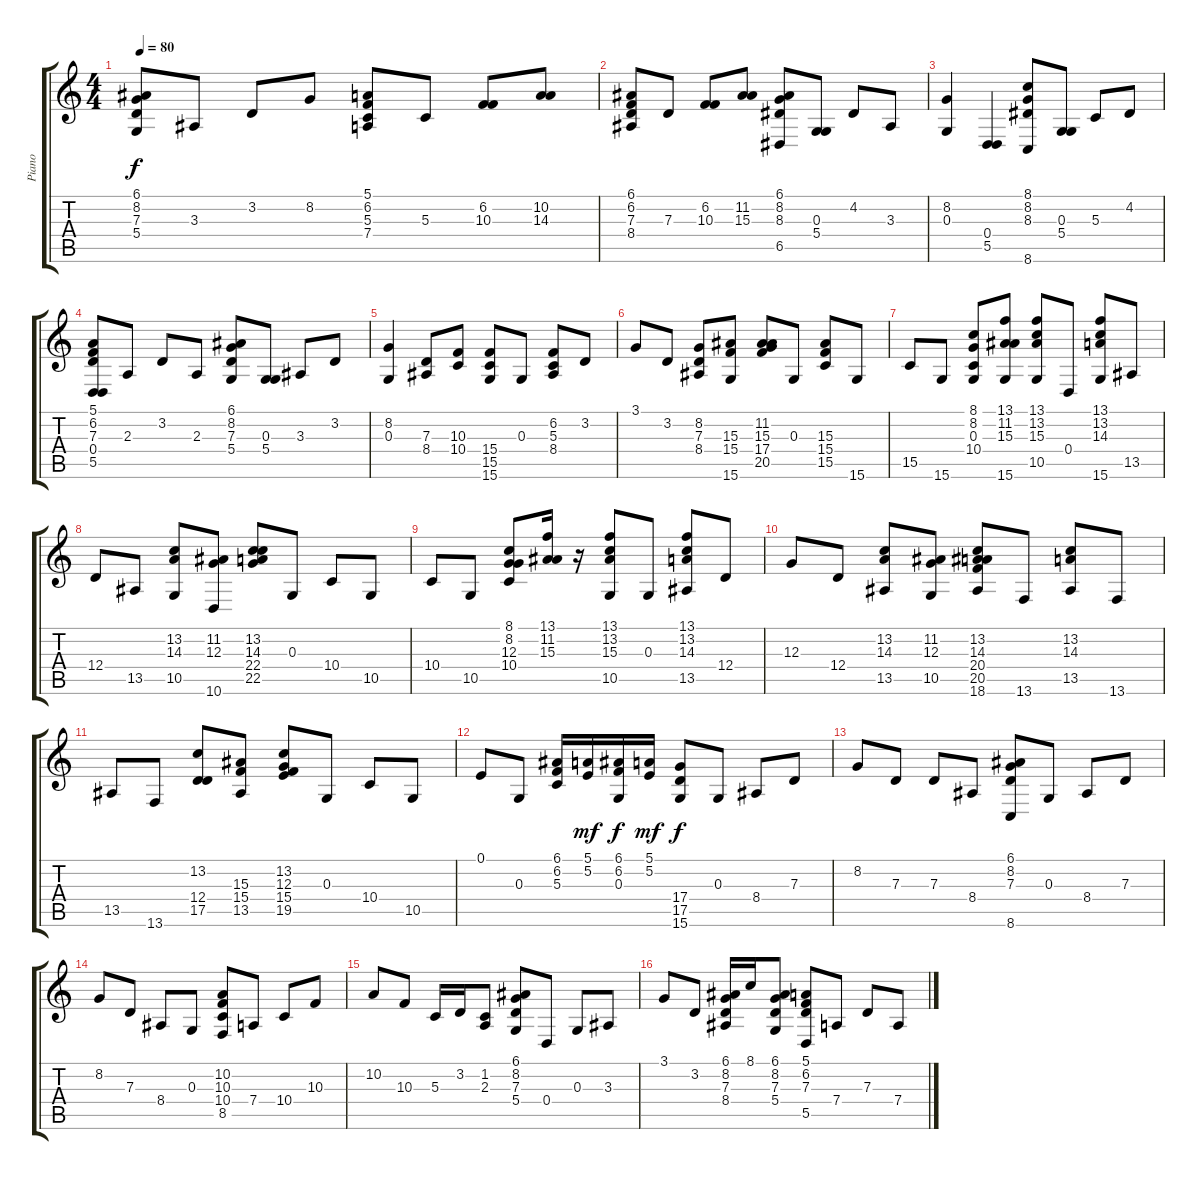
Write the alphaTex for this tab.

\track ("Piano" "Piano") {instrument brightacousticpiano}
\staff {score tabs}
\tuning (E4 B3 G3 D3 A2 E2) {hide}
\ts (4 4)
\tempo 80
\clef g2
\ks c
(6.1 8.2 7.3 5.4).8{dy f} 3.3.8 3.2.8 8.2.8 (5.1 6.2 5.3 7.4).8 5.3.8 (6.2 10.3).8 (10.2 14.3).8 |
(6.1 6.2 7.3 8.4).8 7.3.8 (6.2 10.3).8 (11.2 15.3).8 (6.1 8.2 8.3 6.5).8 (0.3 5.4).8 4.2.8 3.3.8 |
(8.2 0.3).4 (0.4 5.5).4 (8.1 8.2 8.3 8.6).8 (0.3 5.4).8 5.3.8 4.2.8 |
(5.1 6.2 7.3 0.4 5.5).8 2.3.8 3.2.8 2.3.8 (6.1 8.2 7.3 5.4).8 (0.3 5.4).8 3.3.8 3.2.8 |
(8.2 0.3).4 (7.3 8.4).8 (10.3 10.4).8 (15.4 15.5 15.6).8 0.3.8 (6.2 5.3 8.4).8 3.2.8 |
3.1.8 3.2.8 (8.2 7.3 8.4).8 (15.3 15.4 15.6).8 (11.2 15.3 17.4 20.5).8 0.3.8 (15.3 15.4 15.5).8 15.6.8 |
15.5.8 15.6.8 (8.1 8.2 0.3 10.4).8 (13.1 11.2 15.3 15.6).8 (13.1 13.2 15.3 10.5).8 0.4.8 (13.1 13.2 14.3 15.6).8 13.5.8 |
12.4.8 13.5.8 (13.2 14.3 10.5).8 (11.2 12.3 10.6).8 (13.2 14.3 22.4 22.5).8 0.3.8 10.4.8 10.5.8 |
10.4.8 10.5.8 (8.1 8.2 12.3 10.4).8 (13.1 11.2 15.3).16 r.16 (13.1 13.2 15.3 10.5).8 0.3.8 (13.1 13.2 14.3 13.5).8 12.4.8 |
12.3.8 12.4.8 (13.2 14.3 13.5).8 (11.2 12.3 10.5).8 (13.2 14.3 20.4 20.5 18.6).8 13.6.8 (13.2 14.3 13.5).8 13.6.8 |
13.5.8 13.6.8 (13.2 12.4 17.5).8 (15.3 15.4 13.5).8 (13.2 12.3 15.4 19.5).8 0.3.8 10.4.8 10.5.8 |
0.1.8 0.3.8 (6.1 6.2 5.3).16 (5.1 5.2).16{dy mf} (6.1 6.2 0.3).16{dy f} (5.1 5.2).16{dy mf} (17.4 17.5 15.6).8{dy f} 0.3.8 8.4.8 7.3.8 |
8.2.8 7.3.8 7.3.8 8.4.8 (6.1 8.2 7.3 8.6).8 0.3.8 8.4.8 7.3.8 |
8.2.8 7.3.8 8.4.8 0.3.8 (10.2 10.3 10.4 8.5).8 7.4.8 10.4.8 10.3.8 |
10.2.8 10.3.8 5.3.16 3.2.16 (1.2 2.3).8 (6.1 8.2 7.3 5.4).8 0.4.8 0.3.8 3.3.8 |
3.1.8 3.2.8 (6.1 8.2 7.3 8.4).16 8.1.16 (6.1 8.2 7.3 5.4).8 (5.1 6.2 7.3 5.5).8 7.4.8 7.3.8 7.4.8
